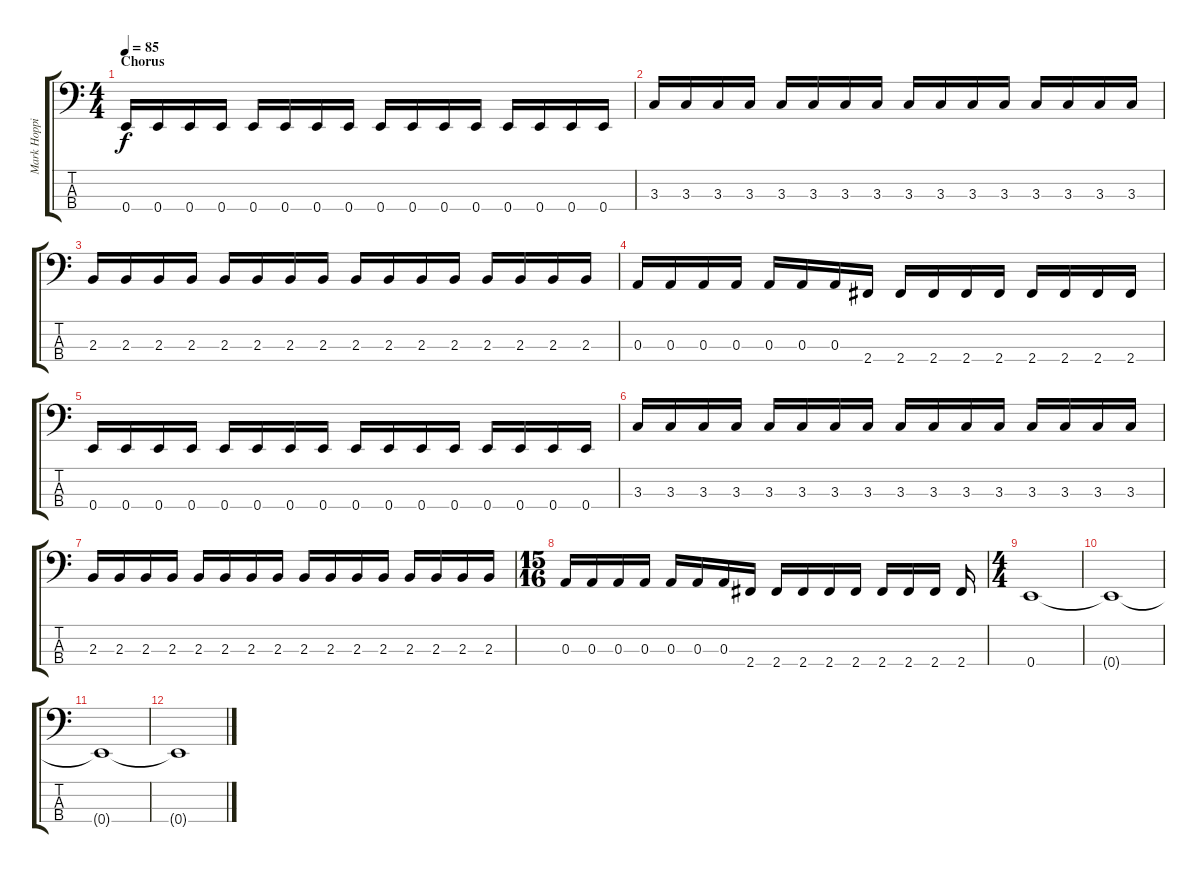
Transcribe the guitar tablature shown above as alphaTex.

\track ("Mark Hoppis" "Mark Hoppi") {instrument electricbasspick}
\staff {score tabs}
\tuning (G2 D2 A1 E1) {hide}
\ts (4 4)
\section ("" "Chorus")
\tempo 85
\clef f4
\ks c
0.4.16{dy f} 0.4.16 0.4.16 0.4.16 0.4.16 0.4.16 0.4.16 0.4.16 0.4.16 0.4.16 0.4.16 0.4.16 0.4.16 0.4.16 0.4.16 0.4.16 |
3.3.16 3.3.16 3.3.16 3.3.16 3.3.16 3.3.16 3.3.16 3.3.16 3.3.16 3.3.16 3.3.16 3.3.16 3.3.16 3.3.16 3.3.16 3.3.16 |
2.3.16 2.3.16 2.3.16 2.3.16 2.3.16 2.3.16 2.3.16 2.3.16 2.3.16 2.3.16 2.3.16 2.3.16 2.3.16 2.3.16 2.3.16 2.3.16 |
0.3.16 0.3.16 0.3.16 0.3.16 0.3.16 0.3.16 0.3.16 2.4.16 2.4.16 2.4.16 2.4.16 2.4.16 2.4.16 2.4.16 2.4.16 2.4.16 |
0.4.16 0.4.16 0.4.16 0.4.16 0.4.16 0.4.16 0.4.16 0.4.16 0.4.16 0.4.16 0.4.16 0.4.16 0.4.16 0.4.16 0.4.16 0.4.16 |
3.3.16 3.3.16 3.3.16 3.3.16 3.3.16 3.3.16 3.3.16 3.3.16 3.3.16 3.3.16 3.3.16 3.3.16 3.3.16 3.3.16 3.3.16 3.3.16 |
2.3.16 2.3.16 2.3.16 2.3.16 2.3.16 2.3.16 2.3.16 2.3.16 2.3.16 2.3.16 2.3.16 2.3.16 2.3.16 2.3.16 2.3.16 2.3.16 |
\ts (15 16)
0.3.16 0.3.16 0.3.16 0.3.16 0.3.16 0.3.16 0.3.16 2.4.16 2.4.16 2.4.16 2.4.16 2.4.16 2.4.16 2.4.16 2.4.16 2.4.16 |
\ts (4 4)
0.4.1{volume 0} |
0.4{t}.1 |
0.4{t}.1 |
0.4{t}.1
